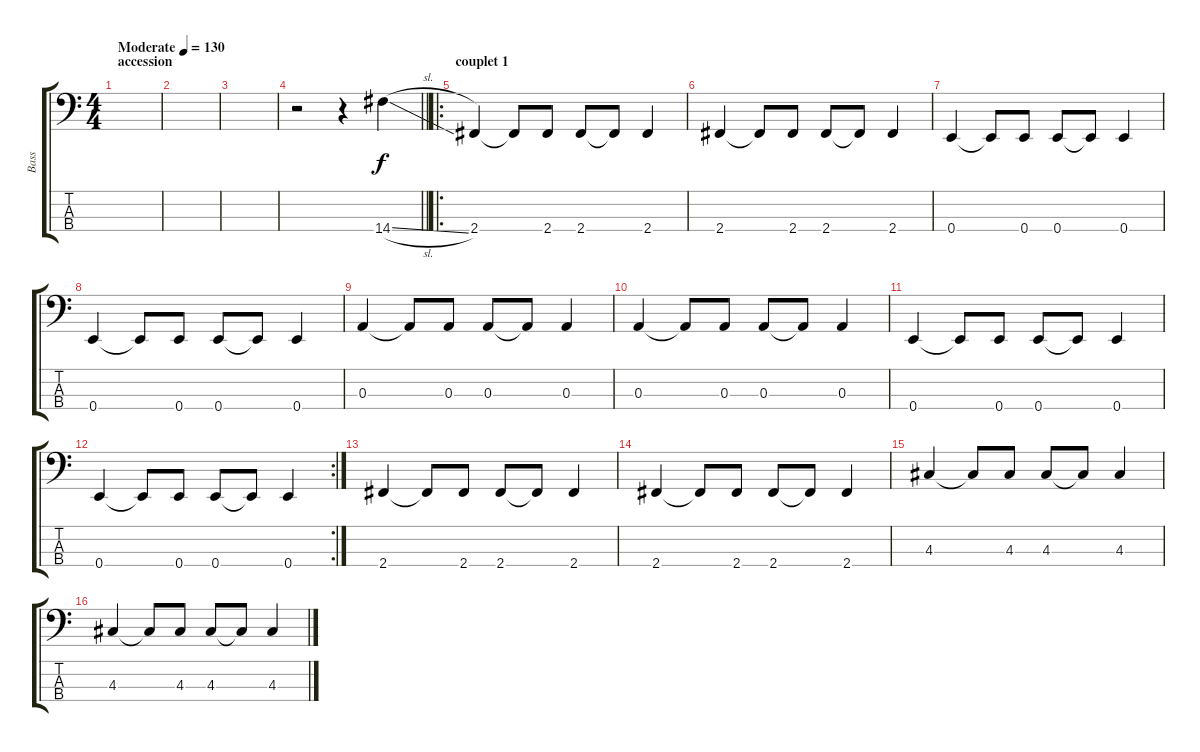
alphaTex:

\track ("Bass" "Bass") {instrument acousticbass}
\staff {score tabs}
\tuning (G2 D2 A1 E1) {hide}
\ts (4 4)
\section ("" "accession")
\tempo (130 "Moderate")
\clef f4
\ks c
|
|
|
\barLineRight lightlight
r.2 r.4 14.4{sl}.4 |
\ro
\section ("" "couplet 1")
2.4.4 2.4{t}.8 2.4.8 2.4.8 2.4{t}.8 2.4.4 |
2.4.4 2.4{t}.8 2.4.8 2.4.8 2.4{t}.8 2.4.4 |
0.4.4 0.4{t}.8 0.4.8 0.4.8 0.4{t}.8 0.4.4 |
0.4.4 0.4{t}.8 0.4.8 0.4.8 0.4{t}.8 0.4.4 |
0.3.4 0.3{t}.8 0.3.8 0.3.8 0.3{t}.8 0.3.4 |
0.3.4 0.3{t}.8 0.3.8 0.3.8 0.3{t}.8 0.3.4 |
0.4.4 0.4{t}.8 0.4.8 0.4.8 0.4{t}.8 0.4.4 |
\rc 2
0.4.4 0.4{t}.8 0.4.8 0.4.8 0.4{t}.8 0.4.4 |
2.4.4 2.4{t}.8 2.4.8 2.4.8 2.4{t}.8 2.4.4 |
2.4.4 2.4{t}.8 2.4.8 2.4.8 2.4{t}.8 2.4.4 |
4.3.4 4.3{t}.8 4.3.8 4.3.8 4.3{t}.8 4.3.4 |
4.3.4 4.3{t}.8 4.3.8 4.3.8 4.3{t}.8 4.3.4
